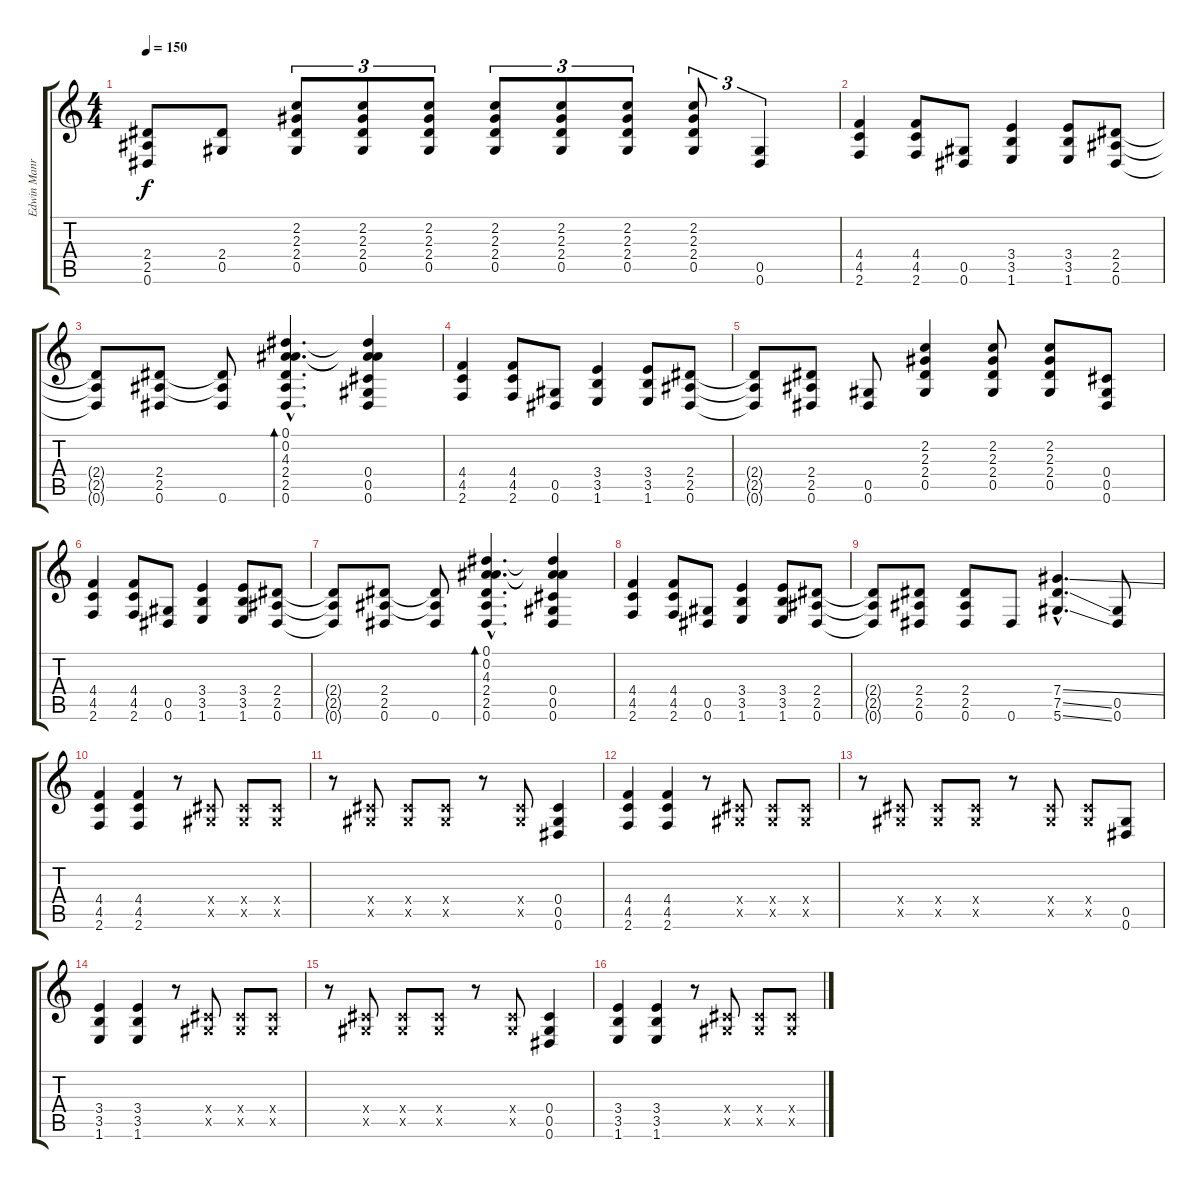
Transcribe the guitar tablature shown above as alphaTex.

\track ("Edwin Manrique" "Edwin Manr") {instrument distortionguitar}
\staff {score tabs}
\tuning (Eb4 Bb3 Gb3 Db3 Ab2 Eb2) {hide}
\ts (4 4)
\tempo 150
\clef g2
\ks c
(2.4{t} 2.5{t} 0.6{t}).8{dy f} (2.4 0.5).8 (2.2 2.3 2.4 0.5).8{tu (3 2)} (2.2 2.3 2.4 0.5).8{tu (3 2)} (2.2 2.3 2.4 0.5).8{tu (3 2)} (2.2 2.3 2.4 0.5).8{tu (3 2)} (2.2 2.3 2.4 0.5).8{tu (3 2)} (2.2 2.3 2.4 0.5).8{tu (3 2)} (2.2 2.3 2.4 0.5).8{tu (3 2)} (0.5 0.6).4{tu (3 2)} |
(4.4 4.5 2.6).4 (4.4 4.5 2.6).8 (0.5 0.6).8 (3.4 3.5 1.6).4 (3.4 3.5 1.6).8 (2.4 2.5 0.6).8 |
(2.4{t} 2.5{t} 0.6{t}).8 (2.4 2.5 0.6).8 (2.4{t} 2.5{t} 0.6).8 (0.1{hac} 0.2{hac} 4.3{hac} 2.4{hac} 2.5{hac} 0.6{hac}).4{d bd 60} (0.1{t} 0.2{t} 4.3{t} 0.4 0.5 0.6).4 |
(4.4 4.5 2.6).4 (4.4 4.5 2.6).8 (0.5 0.6).8 (3.4 3.5 1.6).4 (3.4 3.5 1.6).8 (2.4 2.5 0.6).8 |
(2.4{t} 2.5{t} 0.6{t}).8 (2.4 2.5 0.6).8 (0.5 0.6).8 (2.2 2.3 2.4 0.5).4 (2.2 2.3 2.4 0.5).8 (2.2 2.3 2.4 0.5).8 (0.4 0.5 0.6).8 |
(4.4 4.5 2.6).4 (4.4 4.5 2.6).8 (0.5 0.6).8 (3.4 3.5 1.6).4 (3.4 3.5 1.6).8 (2.4 2.5 0.6).8 |
(2.4{t} 2.5{t} 0.6{t}).8 (2.4 2.5 0.6).8 (2.4{t} 2.5{t} 0.6).8 (0.1{hac} 0.2{hac} 4.3{hac} 2.4{hac} 2.5{hac} 0.6{hac}).4{d bd 60} (0.1{t} 0.2{t} 4.3{t} 0.4 0.5 0.6).4 |
(4.4 4.5 2.6).4 (4.4 4.5 2.6).8 (0.5 0.6).8 (3.4 3.5 1.6).4 (3.4 3.5 1.6).8 (2.4 2.5 0.6).8 |
(2.4{t} 2.5{t} 0.6{t}).8 (2.4 2.5 0.6).8 (2.4 2.5 0.6).8 0.6.8 (7.4{ss hac} 7.5{ss hac} 5.6{ss hac}).4{d} (0.5 0.6).8 |
(4.4 4.5 2.6).4 (4.4 4.5 2.6).4 r.8 (0.4{x} 0.5{x}).8 (0.4{x} 0.5{x}).8 (0.4{x} 0.5{x}).8 |
r.8 (0.4{x} 0.5{x}).8 (0.4{x} 0.5{x}).8 (0.4{x} 0.5{x}).8 r.8 (0.4{x} 0.5{x}).8 (0.4 0.5 0.6).4 |
(4.4 4.5 2.6).4 (4.4 4.5 2.6).4 r.8 (0.4{x} 0.5{x}).8 (0.4{x} 0.5{x}).8 (0.4{x} 0.5{x}).8 |
r.8 (0.4{x} 0.5{x}).8 (0.4{x} 0.5{x}).8 (0.4{x} 0.5{x}).8 r.8 (0.4{x} 0.5{x}).8 (0.4{x} 0.5{x}).8 (0.5 0.6).8 |
(3.4 3.5 1.6).4 (3.4 3.5 1.6).4 r.8 (0.4{x} 0.5{x}).8 (0.4{x} 0.5{x}).8 (0.4{x} 0.5{x}).8 |
r.8 (0.4{x} 0.5{x}).8 (0.4{x} 0.5{x}).8 (0.4{x} 0.5{x}).8 r.8 (0.4{x} 0.5{x}).8 (0.4 0.5 0.6).4 |
(3.4 3.5 1.6).4 (3.4 3.5 1.6).4 r.8 (0.4{x} 0.5{x}).8 (0.4{x} 0.5{x}).8 (0.4{x} 0.5{x}).8
